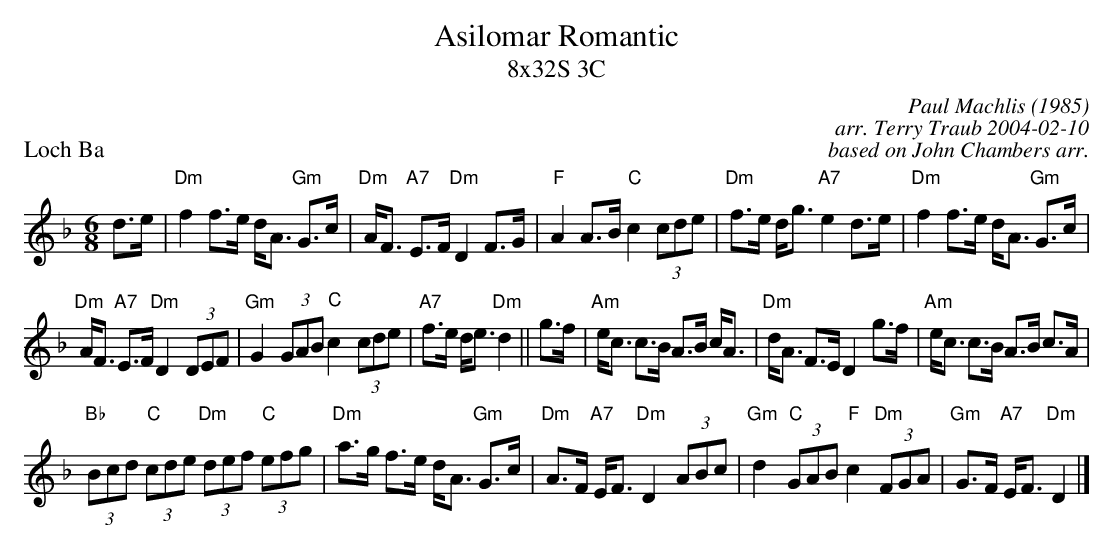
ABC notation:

X:1
T: Asilomar Romantic
T: 8x32S 3C
P: Loch Ba
C: Paul Machlis (1985)
M: 6/8
C: arr. Terry Traub 2004-02-10
C: based on John Chambers arr.
L: 1/8
K: Dm
d>e|"Dm"f2 f>e d<A "Gm"G>c|"Dm"A<F "A7"E>F "Dm"D2 F>G|"F"A2 A>B "C"c2 (3cde|"Dm"f>e d<g "A7"e2 d>e|"Dm"f2 f>e d<A "Gm"G>c|
"Dm"A<F "A7"E>F "Dm"D2 (3DEF|"Gm"G2 (3GAB "C"c2 (3cde|"A7"f>e d<e "Dm"d2|| g>f|"Am"e<c c>B A>B c<A|"Dm"d<A F>E D2 g>f|"Am"e<c c>B A>B c>A|
"Bb"(3Bcd "C"(3cde "Dm"(3def "C"(3efg|"Dm"a>g f>e d<A "Gm"G>c|"Dm"A>F "A7"E<F "Dm"D2 (3ABc|"Gm"d2 "C"(3GAB "F"c2 "Dm"(3FGA|"Gm"G>F "A7"E<F "Dm"D2 |]
